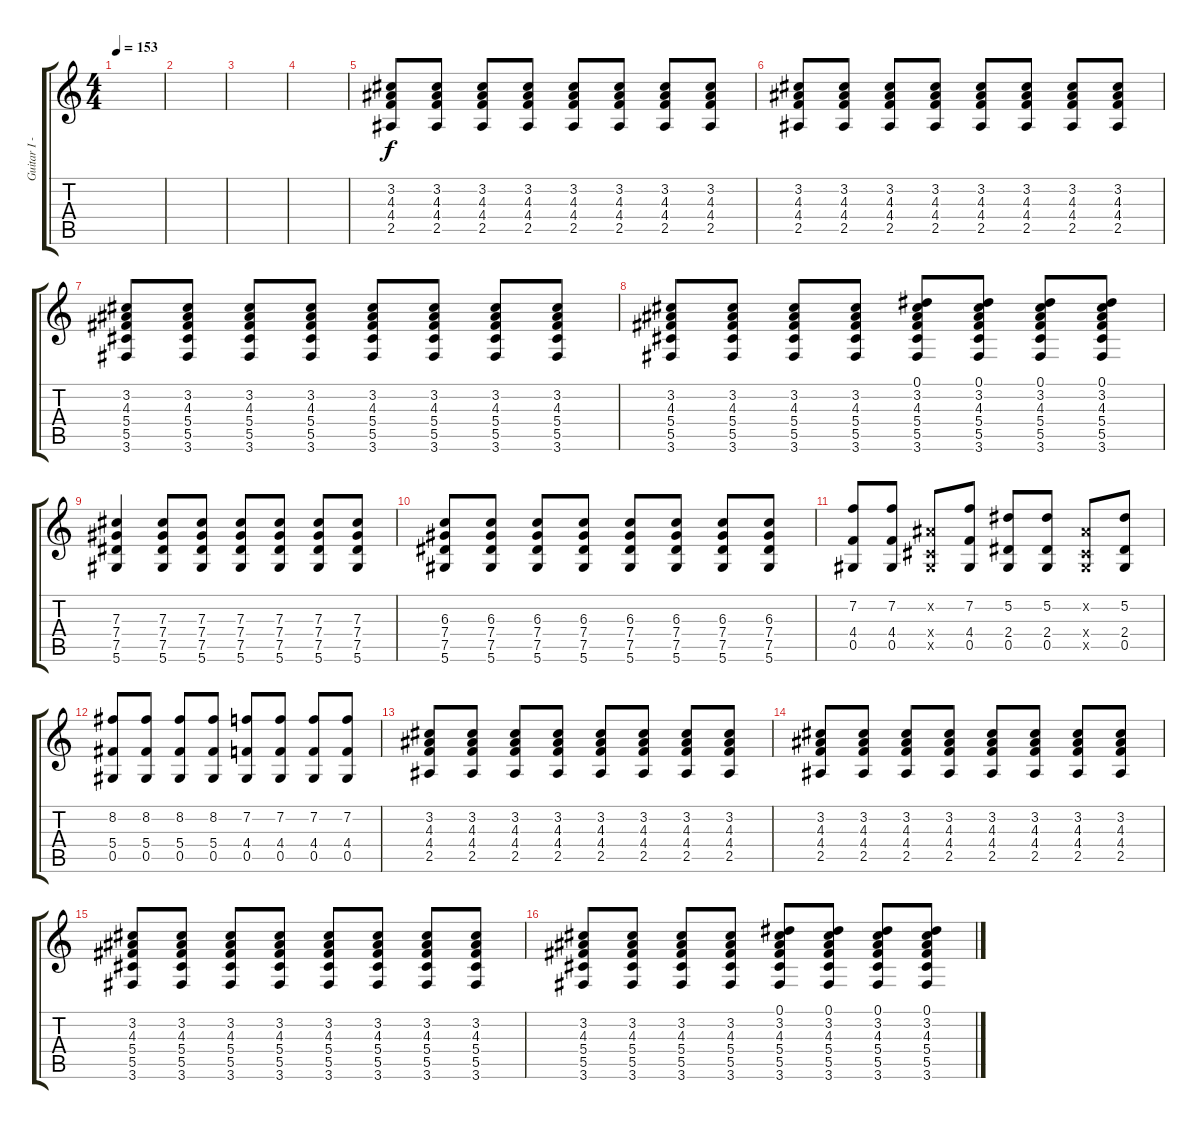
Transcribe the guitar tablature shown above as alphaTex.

\track ("Guitar I - (Distortion) Jade" "Guitar I -") {instrument distortionguitar}
\staff {score tabs}
\tuning (Eb4 Bb3 Gb3 Db3 Ab2 Eb2) {hide}
\ts (4 4)
\tempo 153
\clef g2
\ks c
|
|
|
|
(3.2 4.3 4.4 2.5).8 (3.2 4.3 4.4 2.5).8 (3.2 4.3 4.4 2.5).8 (3.2 4.3 4.4 2.5).8 (3.2 4.3 4.4 2.5).8 (3.2 4.3 4.4 2.5).8 (3.2 4.3 4.4 2.5).8 (3.2 4.3 4.4 2.5).8 |
(3.2 4.3 4.4 2.5).8 (3.2 4.3 4.4 2.5).8 (3.2 4.3 4.4 2.5).8 (3.2 4.3 4.4 2.5).8 (3.2 4.3 4.4 2.5).8 (3.2 4.3 4.4 2.5).8 (3.2 4.3 4.4 2.5).8 (3.2 4.3 4.4 2.5).8 |
(3.2 4.3 5.4 5.5 3.6).8 (3.2 4.3 5.4 5.5 3.6).8 (3.2 4.3 5.4 5.5 3.6).8 (3.2 4.3 5.4 5.5 3.6).8 (3.2 4.3 5.4 5.5 3.6).8 (3.2 4.3 5.4 5.5 3.6).8 (3.2 4.3 5.4 5.5 3.6).8 (3.2 4.3 5.4 5.5 3.6).8 |
(3.2 4.3 5.4 5.5 3.6).8 (3.2 4.3 5.4 5.5 3.6).8 (3.2 4.3 5.4 5.5 3.6).8 (3.2 4.3 5.4 5.5 3.6).8 (0.1 3.2 4.3 5.4 5.5 3.6).8 (0.1 3.2 4.3 5.4 5.5 3.6).8 (0.1 3.2 4.3 5.4 5.5 3.6).8 (0.1 3.2 4.3 5.4 5.5 3.6).8 |
(7.3 7.4 7.5 5.6).4 (7.3 7.4 7.5 5.6).8 (7.3 7.4 7.5 5.6).8 (7.3 7.4 7.5 5.6).8 (7.3 7.4 7.5 5.6).8 (7.3 7.4 7.5 5.6).8 (7.3 7.4 7.5 5.6).8 |
(6.3 7.4 7.5 5.6).8 (6.3 7.4 7.5 5.6).8 (6.3 7.4 7.5 5.6).8 (6.3 7.4 7.5 5.6).8 (6.3 7.4 7.5 5.6).8 (6.3 7.4 7.5 5.6).8 (6.3 7.4 7.5 5.6).8 (6.3 7.4 7.5 5.6).8 |
(7.2 4.4 0.5).8 (7.2 4.4 0.5).8 (0.2{x} 0.4{x} 0.5{x}).8 (7.2 4.4 0.5).8 (5.2 2.4 0.5).8 (5.2 2.4 0.5).8 (0.2{x} 0.4{x} 0.5{x}).8 (5.2 2.4 0.5).8 |
(8.2 5.4 0.5).8 (8.2 5.4 0.5).8 (8.2 5.4 0.5).8 (8.2 5.4 0.5).8 (7.2 4.4 0.5).8 (7.2 4.4 0.5).8 (7.2 4.4 0.5).8 (7.2 4.4 0.5).8 |
(3.2 4.3 4.4 2.5).8 (3.2 4.3 4.4 2.5).8 (3.2 4.3 4.4 2.5).8 (3.2 4.3 4.4 2.5).8 (3.2 4.3 4.4 2.5).8 (3.2 4.3 4.4 2.5).8 (3.2 4.3 4.4 2.5).8 (3.2 4.3 4.4 2.5).8 |
(3.2 4.3 4.4 2.5).8 (3.2 4.3 4.4 2.5).8 (3.2 4.3 4.4 2.5).8 (3.2 4.3 4.4 2.5).8 (3.2 4.3 4.4 2.5).8 (3.2 4.3 4.4 2.5).8 (3.2 4.3 4.4 2.5).8 (3.2 4.3 4.4 2.5).8 |
(3.2 4.3 5.4 5.5 3.6).8 (3.2 4.3 5.4 5.5 3.6).8 (3.2 4.3 5.4 5.5 3.6).8 (3.2 4.3 5.4 5.5 3.6).8 (3.2 4.3 5.4 5.5 3.6).8 (3.2 4.3 5.4 5.5 3.6).8 (3.2 4.3 5.4 5.5 3.6).8 (3.2 4.3 5.4 5.5 3.6).8 |
(3.2 4.3 5.4 5.5 3.6).8 (3.2 4.3 5.4 5.5 3.6).8 (3.2 4.3 5.4 5.5 3.6).8 (3.2 4.3 5.4 5.5 3.6).8 (0.1 3.2 4.3 5.4 5.5 3.6).8 (0.1 3.2 4.3 5.4 5.5 3.6).8 (0.1 3.2 4.3 5.4 5.5 3.6).8 (0.1 3.2 4.3 5.4 5.5 3.6).8
